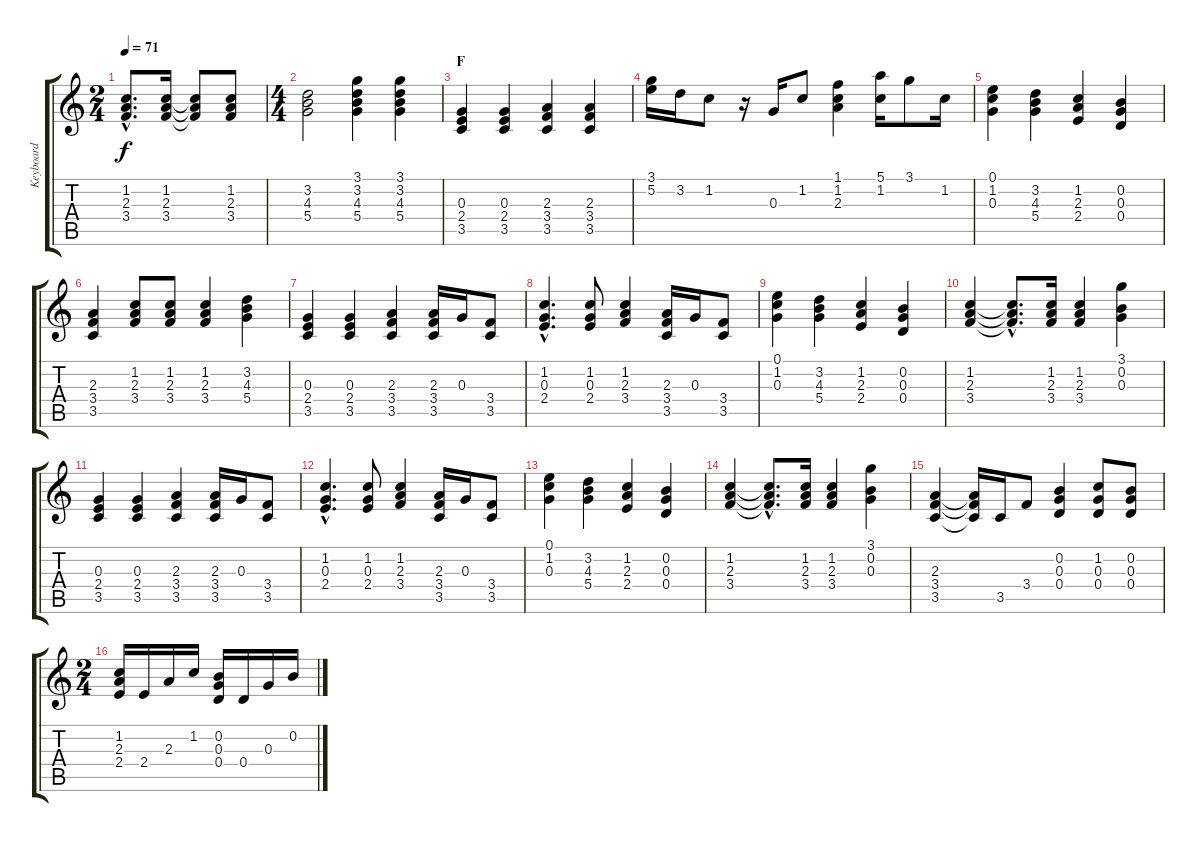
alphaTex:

\track ("Keyboard" "Keyboard") {instrument synthstrings1}
\staff {score tabs}
\tuning (E5 B4 G4 D4 A3 E3) {hide}
\ts (2 4)
\tempo 71
\clef g2
\ks c
(1.2{hac} 2.3{hac} 3.4{hac}).8{d dy f} (1.2 2.3 3.4).16 (1.2{t} 2.3{t} 3.4{t}).8 (1.2 2.3 3.4).8 |
\ts (4 4)
(3.2 4.3 5.4).2 (3.1 3.2 4.3 5.4).4 (3.1 3.2 4.3 5.4).4 |
\section ("" "F")
(0.3 2.4 3.5).4 (0.3 2.4 3.5).4 (2.3 3.4 3.5).4 (2.3 3.4 3.5).4 |
(3.1 5.2).16 3.2.16 1.2.8 r.16 0.3.16 1.2.8 (1.1 1.2 2.3).4 (5.1 1.2).16 3.1.8 1.2.16 |
(0.1 1.2 0.3).4 (3.2 4.3 5.4).4 (1.2 2.3 2.4).4 (0.2 0.3 0.4).4 |
(2.3 3.4 3.5).4 (1.2 2.3 3.4).8 (1.2 2.3 3.4).8 (1.2 2.3 3.4).4 (3.2 4.3 5.4).4 |
(0.3 2.4 3.5).4 (0.3 2.4 3.5).4 (2.3 3.4 3.5).4 (2.3 3.4 3.5).16 0.3.16 (3.4 3.5).8 |
(1.2{hac} 0.3{hac} 2.4{hac}).4{d} (1.2 0.3 2.4).8 (1.2 2.3 3.4).4 (2.3 3.4 3.5).16 0.3.16 (3.4 3.5).8 |
(0.1 1.2 0.3).4 (3.2 4.3 5.4).4 (1.2 2.3 2.4).4 (0.2 0.3 0.4).4 |
(1.2 2.3 3.4).4 (1.2{hac t} 2.3{hac t} 3.4{hac t}).8{d} (1.2 2.3 3.4).16 (1.2 2.3 3.4).4 (3.1 0.2 0.3).4 |
(0.3 2.4 3.5).4 (0.3 2.4 3.5).4 (2.3 3.4 3.5).4 (2.3 3.4 3.5).16 0.3.16 (3.4 3.5).8 |
(1.2{hac} 0.3{hac} 2.4{hac}).4{d} (1.2 0.3 2.4).8 (1.2 2.3 3.4).4 (2.3 3.4 3.5).16 0.3.16 (3.4 3.5).8 |
(0.1 1.2 0.3).4 (3.2 4.3 5.4).4 (1.2 2.3 2.4).4 (0.2 0.3 0.4).4 |
(1.2 2.3 3.4).4 (1.2{hac t} 2.3{hac t} 3.4{hac t}).8{d} (1.2 2.3 3.4).16 (1.2 2.3 3.4).4 (3.1 0.2 0.3).4 |
(2.3 3.4 3.5).4 (2.3{t} 3.4{t} 3.5{t}).16 3.5.16 3.4.8 (0.2 0.3 0.4).4 (1.2 0.3 0.4).8 (0.2 0.3 0.4).8 |
\ts (2 4)
(1.2 2.3 2.4).16 2.4.16 2.3.16 1.2.16 (0.2 0.3 0.4).16 0.4.16 0.3.16 0.2.16
